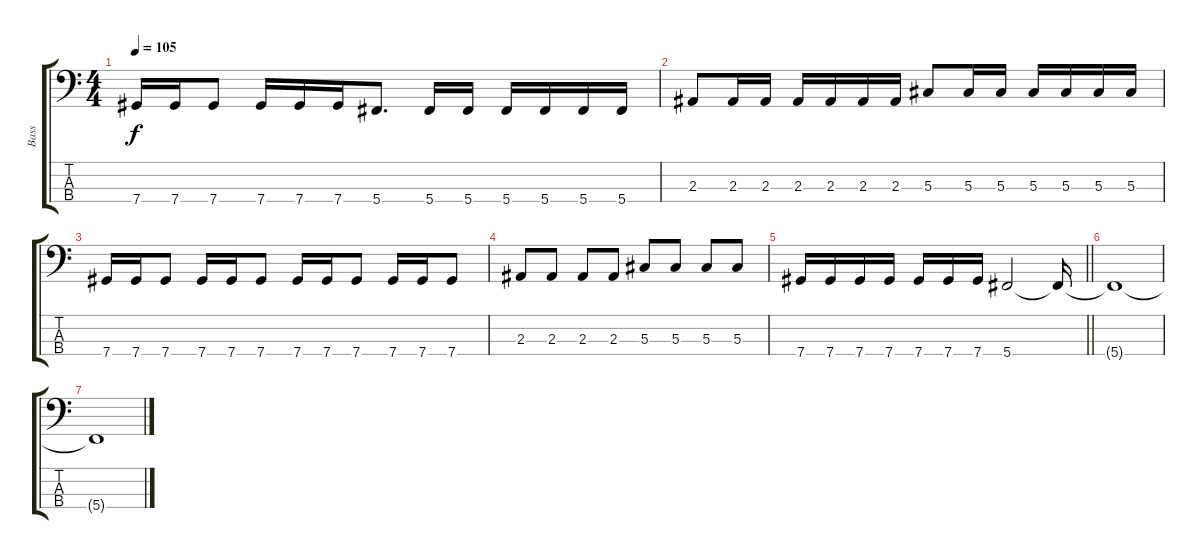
\track ("Bass" "Bass") {instrument electricbasspick}
\staff {score tabs}
\tuning (Gb2 Db2 Ab1 Db1) {hide}
\ts (4 4)
\tempo 105
\clef f4
\ks c
7.4.16{dy f} 7.4.16 7.4.8 7.4.16 7.4.16 7.4.16 5.4.8{d} 5.4.16 5.4.16 5.4.16 5.4.16 5.4.16 5.4.16 |
2.3.8 2.3.16 2.3.16 2.3.16 2.3.16 2.3.16 2.3.16 5.3.8 5.3.16 5.3.16 5.3.16 5.3.16 5.3.16 5.3.16 |
7.4.16 7.4.16 7.4.8 7.4.16 7.4.16 7.4.8 7.4.16 7.4.16 7.4.8 7.4.16 7.4.16 7.4.8 |
2.3.8 2.3.8 2.3.8 2.3.8 5.3.8 5.3.8 5.3.8 5.3.8 |
\barLineRight lightlight
7.4.16 7.4.16 7.4.16 7.4.16 7.4.16 7.4.16 7.4.16 5.4.2 5.4{t}.16 |
5.4{t}.1 |
5.4{t}.1
